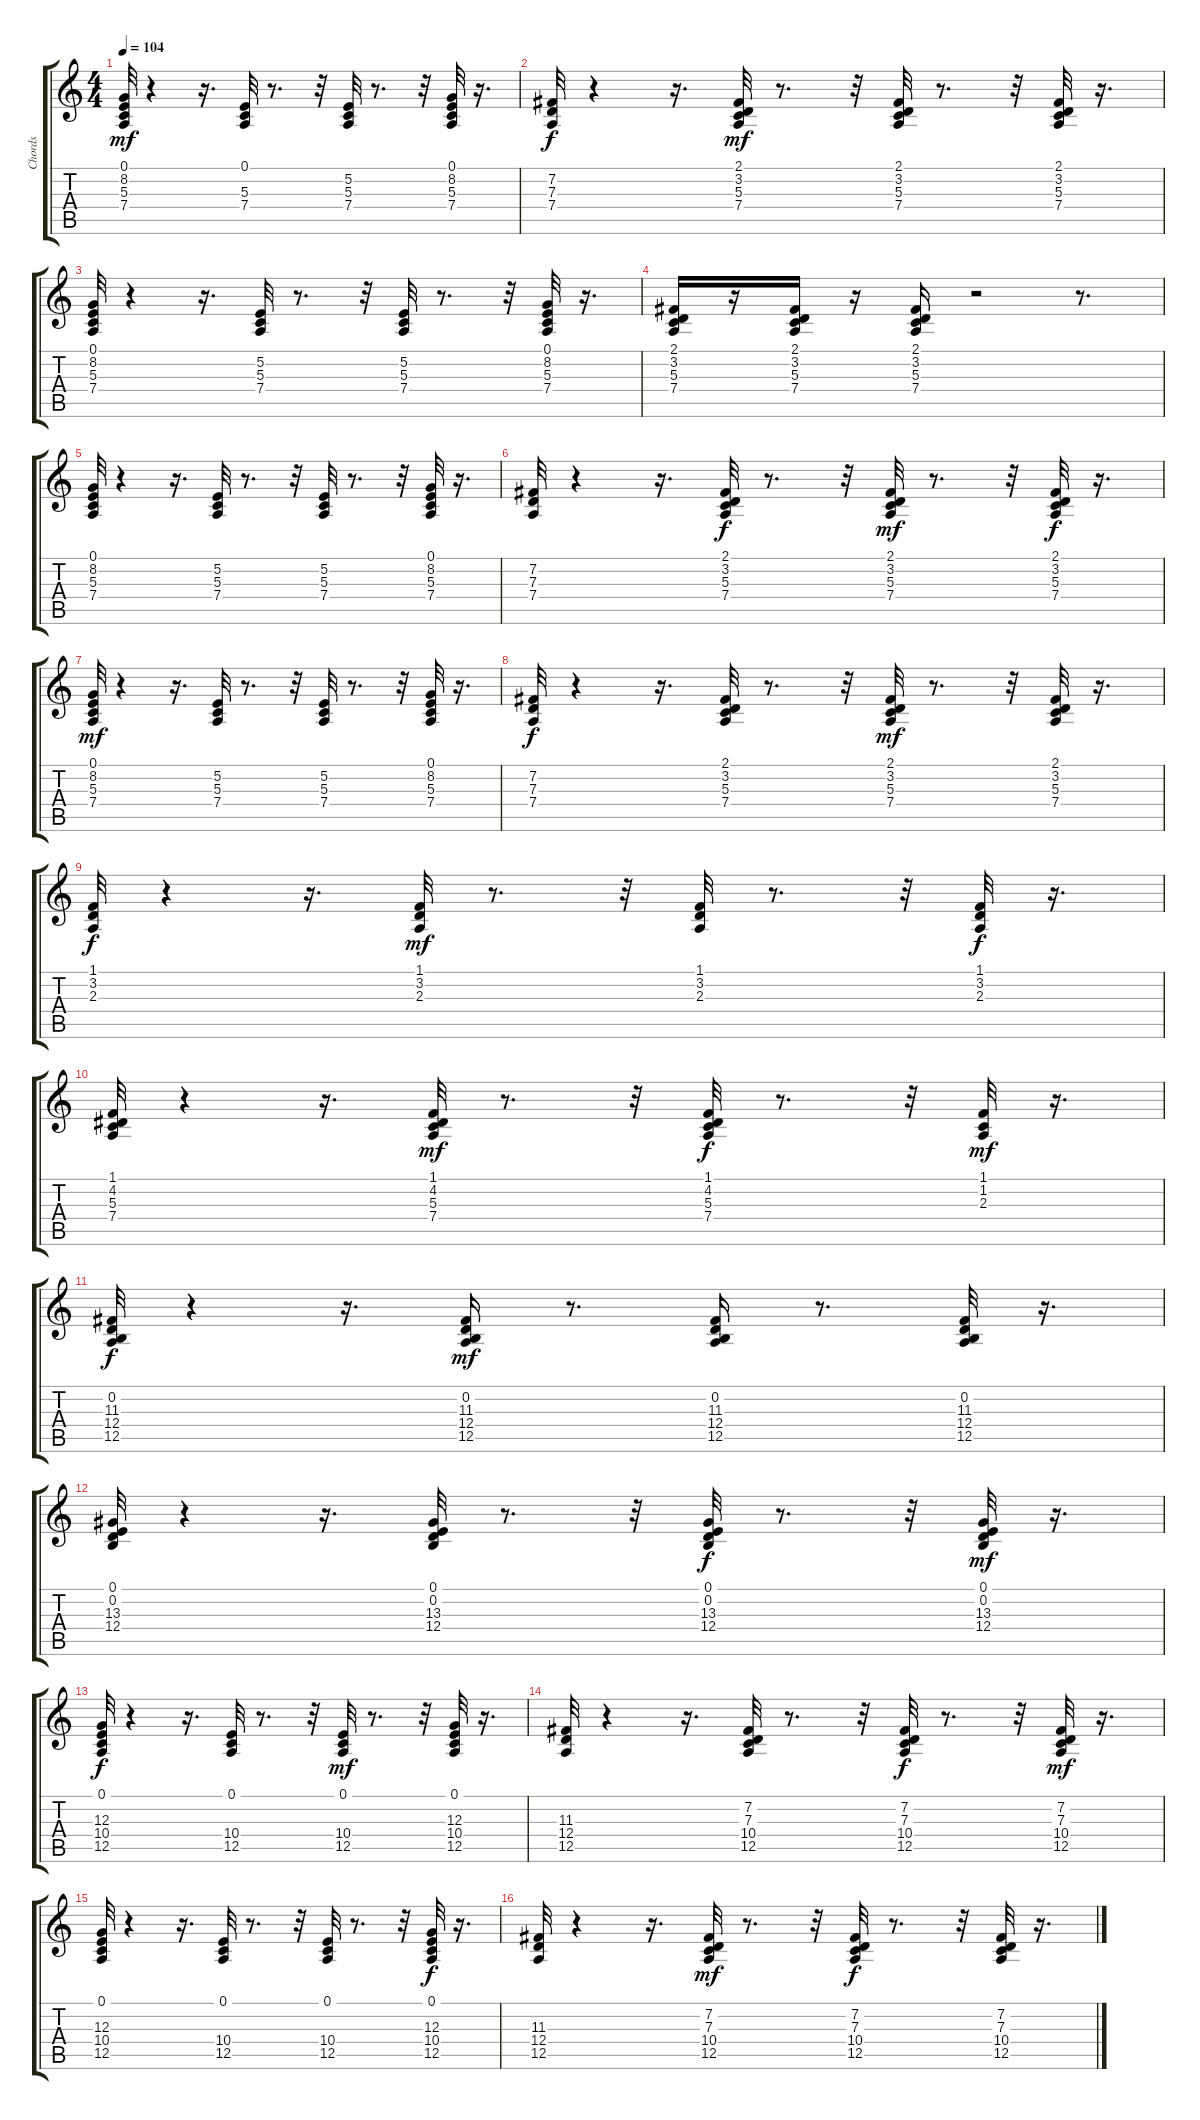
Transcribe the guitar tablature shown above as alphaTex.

\track ("Chords" "Chords") {instrument acousticgrandpiano}
\staff {score tabs}
\tuning (E4 B3 G3 D3 A2 E2) {hide}
\ts (4 4)
\tempo 104
\clef g2
\ks c
(0.1 8.2 5.3 7.4).32{dy mf} r.4 r.16{d} (0.1 5.3 7.4).32 r.8{d} r.32 (5.2 5.3 7.4).32 r.8{d} r.32 (0.1 8.2 5.3 7.4).32 r.16{d} |
(7.2 7.3 7.4).32{dy f} r.4 r.16{d} (2.1 3.2 5.3 7.4).32{dy mf} r.8{d} r.32 (2.1 3.2 5.3 7.4).32 r.8{d} r.32 (2.1 3.2 5.3 7.4).32 r.16{d} |
(0.1 8.2 5.3 7.4).32 r.4 r.16{d} (5.2 5.3 7.4).32 r.8{d} r.32 (5.2 5.3 7.4).32 r.8{d} r.32 (0.1 8.2 5.3 7.4).32 r.16{d} |
(2.1 3.2 5.3 7.4).16 r.16 (2.1 3.2 5.3 7.4).16 r.16 (2.1 3.2 5.3 7.4).16 r.2 r.8{d} |
(0.1 8.2 5.3 7.4).32 r.4 r.16{d} (5.2 5.3 7.4).32 r.8{d} r.32 (5.2 5.3 7.4).32 r.8{d} r.32 (0.1 8.2 5.3 7.4).32 r.16{d} |
(7.2 7.3 7.4).32 r.4 r.16{d} (2.1 3.2 5.3 7.4).32{dy f} r.8{d} r.32 (2.1 3.2 5.3 7.4).32{dy mf} r.8{d} r.32 (2.1 3.2 5.3 7.4).32{dy f} r.16{d} |
(0.1 8.2 5.3 7.4).32{dy mf} r.4 r.16{d} (5.2 5.3 7.4).32 r.8{d} r.32 (5.2 5.3 7.4).32 r.8{d} r.32 (0.1 8.2 5.3 7.4).32 r.16{d} |
(7.2 7.3 7.4).32{dy f} r.4 r.16{d} (2.1 3.2 5.3 7.4).32 r.8{d} r.32 (2.1 3.2 5.3 7.4).32{dy mf} r.8{d} r.32 (2.1 3.2 5.3 7.4).32 r.16{d} |
(1.1 3.2 2.3).32{dy f} r.4 r.16{d} (1.1 3.2 2.3).32{dy mf} r.8{d} r.32 (1.1 3.2 2.3).32 r.8{d} r.32 (1.1 3.2 2.3).32{dy f} r.16{d} |
(1.1 4.2 5.3 7.4).32 r.4 r.16{d} (1.1 4.2 5.3 7.4).32{dy mf} r.8{d} r.32 (1.1 4.2 5.3 7.4).32{dy f} r.8{d} r.32 (1.1 1.2 2.3).32{dy mf} r.16{d} |
(0.2 11.3 12.4 12.5).32{dy f} r.4 r.16{d} (0.2 11.3 12.4 12.5).16{dy mf} r.8{d} (0.2 11.3 12.4 12.5).16 r.8{d} (0.2 11.3 12.4 12.5).32 r.16{d} |
(0.1 0.2 13.3 12.4).32 r.4 r.16{d} (0.1 0.2 13.3 12.4).32 r.8{d} r.32 (0.1 0.2 13.3 12.4).32{dy f} r.8{d} r.32 (0.1 0.2 13.3 12.4).32{dy mf} r.16{d} |
(0.1 12.3 10.4 12.5).32{dy f} r.4 r.16{d} (0.1 10.4 12.5).32 r.8{d} r.32 (0.1 10.4 12.5).32{dy mf} r.8{d} r.32 (0.1 12.3 10.4 12.5).32 r.16{d} |
(11.3 12.4 12.5).32 r.4 r.16{d} (7.2 7.3 10.4 12.5).32 r.8{d} r.32 (7.2 7.3 10.4 12.5).32{dy f} r.8{d} r.32 (7.2 7.3 10.4 12.5).32{dy mf} r.16{d} |
(0.1 12.3 10.4 12.5).32 r.4 r.16{d} (0.1 10.4 12.5).32 r.8{d} r.32 (0.1 10.4 12.5).32 r.8{d} r.32 (0.1 12.3 10.4 12.5).32{dy f} r.16{d} |
(11.3 12.4 12.5).32 r.4 r.16{d} (7.2 7.3 10.4 12.5).32{dy mf} r.8{d} r.32 (7.2 7.3 10.4 12.5).32{dy f} r.8{d} r.32 (7.2 7.3 10.4 12.5).32 r.16{d}
